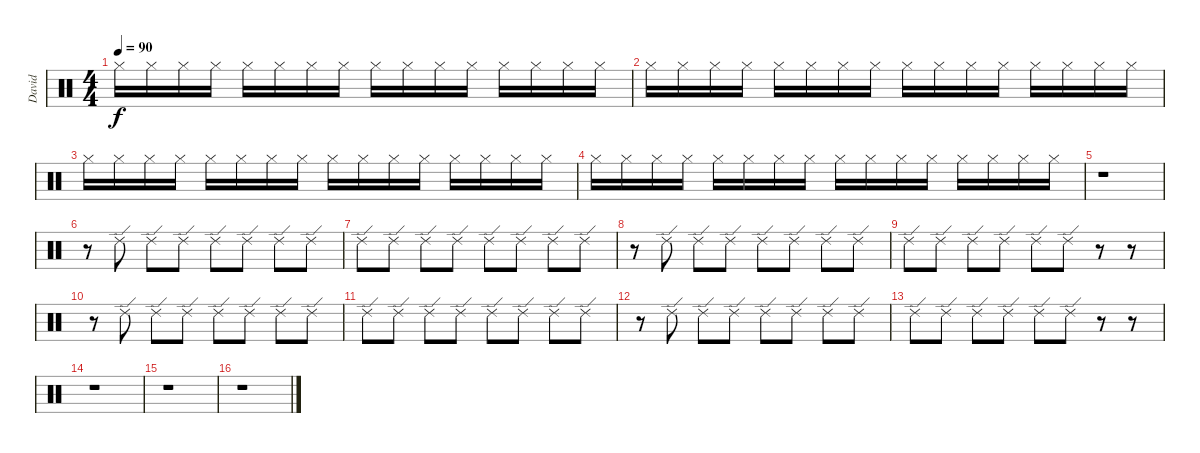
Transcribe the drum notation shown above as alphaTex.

\track ("David" "David") {instrument percussion}
\staff {score}
\articulation defaults
\ts (4 4)
\tempo 90
\clef neutral
\ks c "Hi-Hat (closed)".16{dy f} "Hi-Hat (closed)".16 "Hi-Hat (closed)".16 "Hi-Hat (closed)".16 "Hi-Hat (closed)".16 "Hi-Hat (closed)".16 "Hi-Hat (closed)".16 "Hi-Hat (closed)".16 "Hi-Hat (closed)".16 "Hi-Hat (closed)".16 "Hi-Hat (closed)".16 "Hi-Hat (closed)".16 "Hi-Hat (closed)".16 "Hi-Hat (closed)".16 "Hi-Hat (closed)".16 "Hi-Hat (closed)".16
|
"Hi-Hat (closed)".16 "Hi-Hat (closed)".16 "Hi-Hat (closed)".16 "Hi-Hat (closed)".16 "Hi-Hat (closed)".16 "Hi-Hat (closed)".16 "Hi-Hat (closed)".16 "Hi-Hat (closed)".16 "Hi-Hat (closed)".16 "Hi-Hat (closed)".16 "Hi-Hat (closed)".16 "Hi-Hat (closed)".16 "Hi-Hat (closed)".16 "Hi-Hat (closed)".16 "Hi-Hat (closed)".16 "Hi-Hat (closed)".16 |
"Hi-Hat (closed)".16 "Hi-Hat (closed)".16 "Hi-Hat (closed)".16 "Hi-Hat (closed)".16 "Hi-Hat (closed)".16 "Hi-Hat (closed)".16 "Hi-Hat (closed)".16 "Hi-Hat (closed)".16 "Hi-Hat (closed)".16 "Hi-Hat (closed)".16 "Hi-Hat (closed)".16 "Hi-Hat (closed)".16 "Hi-Hat (closed)".16 "Hi-Hat (closed)".16 "Hi-Hat (closed)".16 "Hi-Hat (closed)".16 |
"Hi-Hat (closed)".16 "Hi-Hat (closed)".16 "Hi-Hat (closed)".16 "Hi-Hat (closed)".16 "Hi-Hat (closed)".16 "Hi-Hat (closed)".16 "Hi-Hat (closed)".16 "Hi-Hat (closed)".16 "Hi-Hat (closed)".16 "Hi-Hat (closed)".16 "Hi-Hat (closed)".16 "Hi-Hat (closed)".16 "Hi-Hat (closed)".16 "Hi-Hat (closed)".16 "Hi-Hat (closed)".16 "Hi-Hat (closed)".16 |
r.1 |
r.8 "Ride (edge) 2".8 "Ride (edge) 2".8 "Ride (edge) 2".8 "Ride (edge) 2".8 "Ride (edge) 2".8 "Ride (edge) 2".8 "Ride (edge) 2".8 |
"Ride (edge) 2".8 "Ride (edge) 2".8 "Ride (edge) 2".8 "Ride (edge) 2".8 "Ride (edge) 2".8 "Ride (edge) 2".8 "Ride (edge) 2".8 "Ride (edge) 2".8 |
r.8 "Ride (edge) 2".8 "Ride (edge) 2".8 "Ride (edge) 2".8 "Ride (edge) 2".8 "Ride (edge) 2".8 "Ride (edge) 2".8 "Ride (edge) 2".8 |
"Ride (edge) 2".8 "Ride (edge) 2".8 "Ride (edge) 2".8 "Ride (edge) 2".8 "Ride (edge) 2".8 "Ride (edge) 2".8 r.8 r.8 |
r.8 "Ride (edge) 2".8 "Ride (edge) 2".8 "Ride (edge) 2".8 "Ride (edge) 2".8 "Ride (edge) 2".8 "Ride (edge) 2".8 "Ride (edge) 2".8 |
"Ride (edge) 2".8 "Ride (edge) 2".8 "Ride (edge) 2".8 "Ride (edge) 2".8 "Ride (edge) 2".8 "Ride (edge) 2".8 "Ride (edge) 2".8 "Ride (edge) 2".8 |
r.8 "Ride (edge) 2".8 "Ride (edge) 2".8 "Ride (edge) 2".8 "Ride (edge) 2".8 "Ride (edge) 2".8 "Ride (edge) 2".8 "Ride (edge) 2".8 |
"Ride (edge) 2".8 "Ride (edge) 2".8 "Ride (edge) 2".8 "Ride (edge) 2".8 "Ride (edge) 2".8 "Ride (edge) 2".8 r.8 r.8 |
r.1 |
r.1 |
r.1
